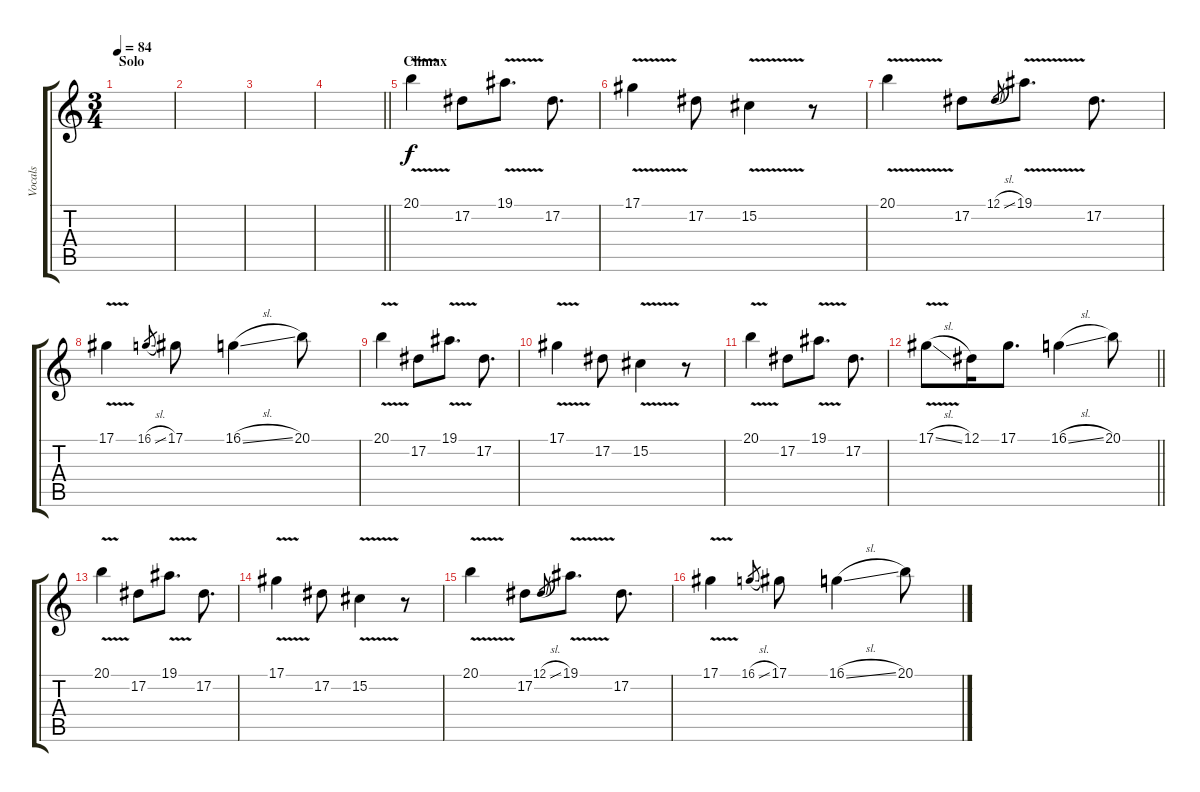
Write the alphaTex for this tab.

\track ("Vocals" "Vocals") {instrument flute}
\staff {score tabs}
\tuning (Eb4 Bb3 Gb3 Db3 Ab2 Eb2) {hide}
\ts (3 4)
\section ("" "Solo")
\tempo 84
\clef g2
\ks c
|
|
|
\barLineRight lightlight
|
\section ("" "Climax")
20.1{v}.4{volume 10} 17.2.8 19.1{v}.8{d} 17.2.8{d} |
17.1{v}.4 17.2.8 15.2{v}.4 r.8 |
20.1{v}.4 17.2.8 12.1{sl}.8{gr} 19.1{v}.8{d} 17.2.8{d} |
17.1{v}.4 16.1{sl}.8{gr} 17.1.8 16.1{sl}.4 20.1.8 |
20.1{v}.4 17.2.8 19.1{v}.8{d} 17.2.8{d} |
17.1{v}.4 17.2.8 15.2{v}.4 r.8 |
20.1{v}.4 17.2.8 19.1{v}.8{d} 17.2.8{d} |
\barLineRight lightlight
17.1{v sl}.8 12.1.16 17.1.8{d} 16.1{sl}.4 20.1.8 |
20.1{v}.4 17.2.8 19.1{v}.8{d} 17.2.8{d} |
17.1{v}.4 17.2.8 15.2{v}.4 r.8 |
20.1{v}.4 17.2.8 12.1{sl}.8{gr} 19.1{v}.8{d} 17.2.8{d} |
17.1{v}.4 16.1{sl}.8{gr} 17.1.8 16.1{sl}.4 20.1.8
